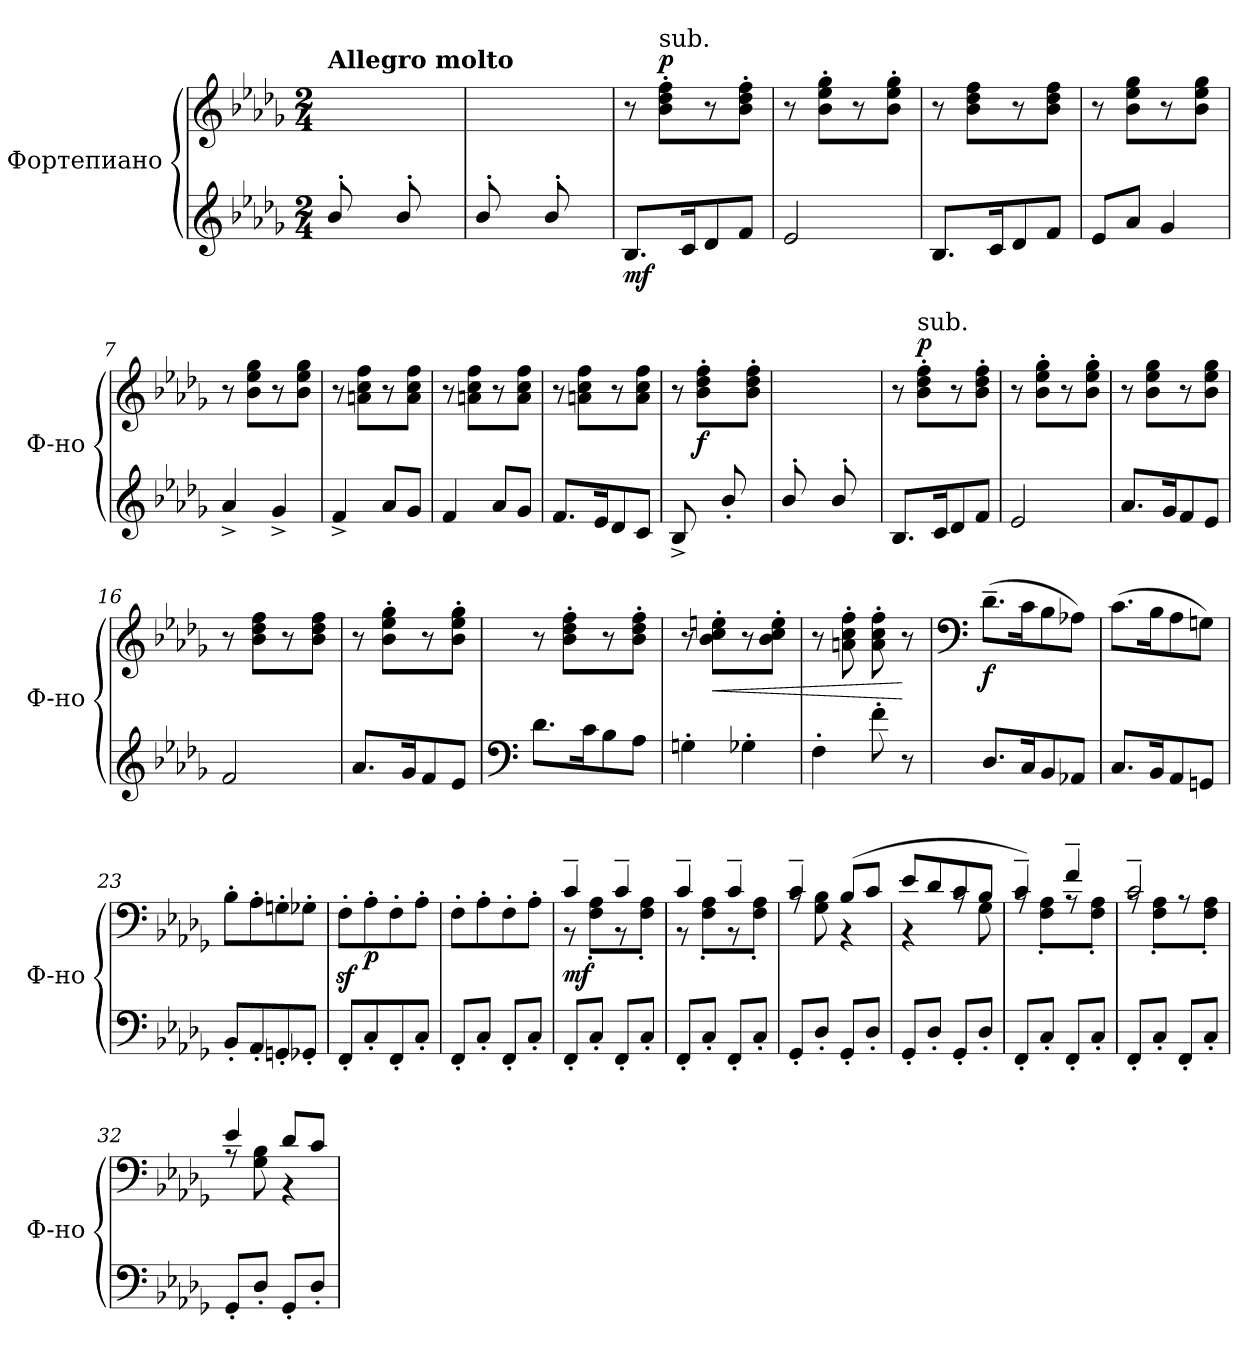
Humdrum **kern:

**kern	**kern	**dynam
*part1	*part1	*part1
*staff2	*staff1	*staff1/2
*I"Фортепиано	*	*
*I'Ф-но	*	*
*clefG2	*clefG2	*
*k[b-e-a-d-g-]	*k[b-e-a-d-g-]	*
*M2/4	*M2/4	*
=1	=1	=1
*^	*	*
!	!	!LO:TX:a:B:t=Allegro molto	!
8b-'/L	2ryy	8ryy	.
8ryy	.	8b-\' 8dd-\' 8ff\'	.
8b-'/	.	8ryy	.
8ryy	.	8b-\' 8dd-\' 8ff\'J	.
=2	=2	=2	=2
8b-'/L	2ryy	8ryy	.
8ryy	.	8b-\' 8dd-\' 8ff\'	.
8b-'/	.	8ryy	.
8ryy	.	8b-\' 8dd-\' 8ff\'J	.
*v	*v	*	*
=3	=3	=3
!	!	!LO:DY:b=2
8.B-</L	8r	mf
!	!LO:TX:a:t=sub.	!
!	!	!LO:DY:a
.	8b-\' 8dd-\' 8ff\'L	p
16c</K	.	.
8d-</	8r	.
8f</J	8b-\' 8dd-\' 8ff\'J	.
=4	=4	=4
2e-</	8r	.
.	8b-\' 8ee-\' 8gg-\'L	.
.	8r	.
.	8b-\' 8ee-\' 8gg-\'J	.
=5	=5	=5
8.B-/L	8r	.
.	8b-\ 8dd-\ 8ff\L	.
16c/K	.	.
8d-/	8r	.
8f/J	8b-\ 8dd-\ 8ff\J	.
=6	=6	=6
8e-</L	8r	.
8a-</J	8b-\ 8ee-\ 8gg-\L	.
4g->/	8r	.
.	8b-\ 8ee-\ 8gg-\J	.
=7	=7	=7
4a-<^/	8r	.
.	8b-\ 8ee-\ 8gg-\L	.
4g-^/	8r	.
.	8b-\ 8ee-\ 8gg-\J	.
=8	=8	=8
4f^/	8r	.
.	8an\ 8cc\ 8ff\L	.
8a-/L	8r	.
8g-/J	8a\ 8cc\ 8ff\J	.
=9	=9	=9
4f/	8r	.
.	8an\ 8cc\ 8ff\L	.
8a-/L	8r	.
8g-/J	8a\ 8cc\ 8ff\J	.
=10	=10	=10
8.f/L	8r	.
.	8an\ 8cc\ 8ff\L	.
16e-/K	.	.
8d-/	8r	.
8c/J	8a\ 8cc\ 8ff\J	.
=11	=11	=11
*^	*	*
4ryy	8B-<^/	8r	.
!	!	!	!LO:DY:b
.	8ryy	8b-\' 8dd-\' 8ff\'L	f
8b-<'/	4ryy	8ryy	.
8ryy	.	8b-\' 8dd-\' 8ff\'J	.
=12	=12	=12	=12
8b-'/L	2ryy	8ryy	.
8ryy	.	8b-\' 8dd-\' 8ff\'	.
8b-'/	.	8ryy	.
8ryy	.	8b-\' 8dd-\' 8ff\'J	.
*v	*v	*	*
=13	=13	=13
8.B-/L	8r	.
!	!LO:TX:a:t=sub.	!
!	!	!LO:DY:a
.	8b-\' 8dd-\' 8ff\'L	p
16c/K	.	.
8d-/	8r	.
8f/J	8b-\' 8dd-\' 8ff\'J	.
=14	=14	=14
2e-/	8r	.
.	8b-\' 8ee-\' 8gg-\'L	.
.	8r	.
.	8b-\' 8ee-\' 8gg-\'J	.
=15	=15	=15
8.a->/L	8r	.
.	8b-\ 8ee-\ 8gg-\L	.
16g->/K	.	.
8f>/	8r	.
8e-/J	8b-\ 8ee-\ 8gg-\J	.
=16	=16	=16
2f/	8r	.
.	8b-\ 8dd-\ 8ff\L	.
.	8r	.
.	8b-\ 8dd-\ 8ff\J	.
=17	=17	=17
8.a-</L	8r	.
.	8b-\' 8ee-\' 8gg-\'L	.
16g-/K	.	.
8f</	8r	.
8e-</J	8b-\' 8ee-\' 8gg-\'J	.
=18	=18	=18
*clefF4	*	*
8.d-\L	8r	.
.	8b-\' 8dd-\' 8ff\'L	.
16c<\K	.	.
8B-\	8r	.
8A-\J	8b-\' 8dd-\' 8ff\'J	.
=19	=19	=19
4Gn<'\	8r	.
!	!	!LO:HP:b
.	8b-\' 8cc\' 8een\'L	<
4G-X<'\	8r	.
.	8b-\' 8cc\' 8ee\'J	.
=20	=20	=20
4F<'\	8r	.
.	8an\' 8cc\' 8ff\'	.
8f<'\	8a\' 8cc\' 8ff\'	.
8r	8r	[
=21	=21	=21
*	*clefF4	*
!	!	!LO:DY:b
8.D-</L	(>8.d-~\L	f
16C/K	16c\K	.
8BB-/	8B-\	.
8AA-X/J	8A-X\J)	.
=22	=22	=22
8.C</L	(>8.c\L	.
16BB-/K	16B-\K	.
8AA-/	8A-\	.
8GGn/J	8Gn\J)	.
=23	=23	=23
8BB-<'/L	8B-'\L	.
8AA-'/	8A-'\	.
8GGn'/	8Gn'\	.
8GG-X'/J	8G-X'\J	.
=24	=24	=24
8FF<'/L	8Fz<'\L	.
!	!	!LO:DY:b
8C<'/	8A-'\	p
8FF'/	8F'\	.
8C'/J	8A-'\J	.
=25	=25	=25
8FF'/L	8F'\L	.
8C'/J	8A-'\	.
8FF'/L	8F'\	.
8C'/J	8A-'\J	.
=26	=26	=26
*	*^	*
!	!	!	!LO:DY:b
8FF'/L	4c~/	8rBB	mf
8C'/J	.	8F\>'> 8A-\>'>L	.
8FF'/L	4c~/	8rBB	.
8C'/J	.	8F\' 8A-\'J	.
=27	=27	=27	=27
8FF'/L	4c~/	8rBB	.
8C'/J	.	8F\' 8A-\'L	.
8FF'/L	4c~/	8rBB	.
8C'/J	.	8F\' 8A-\'J	.
=28	=28	=28	=28
8GG-'/L	4c~/	8rA	.
8D-'/J	.	8G-\>> 8B-\>>	.
8GG-'/L	(>8B-/L	4r	.
8D-'/J	8c/J	.	.
=29	=29	=29	=29
8GG-'/L	8e-/L	4r	.
8D-'/J	8d-/	.	.
8GG-'/L	8c/	8rA	.
8D-'/J	8B-/J	8G-\	.
=30	=30	=30	=30
8FF'/L	4c~/)	8rA	.
8C'/J	.	8F\>>' 8A-\>>'L	.
8FF'/L	4f~/	8rA	.
8C'/J	.	8F\' 8A-\'J	.
=31	=31	=31	=31
8FF'/L	2c~/	8rA	.
8C'/J	.	8F\' 8A-\'L	.
8FF'/L	.	8rA	.
8C'/J	.	8F\' 8A-\'J	.
=32	=32	=32	=32
8GG-'/L	4e-/	8rA	.
8D-'/J	.	8G-\ 8B-\	.
8GG-'/L	8d-/L	4r	.
8D-'/J	8c/J	.	.
*	*v	*v	*
=	=	=
*-	*-	*-
